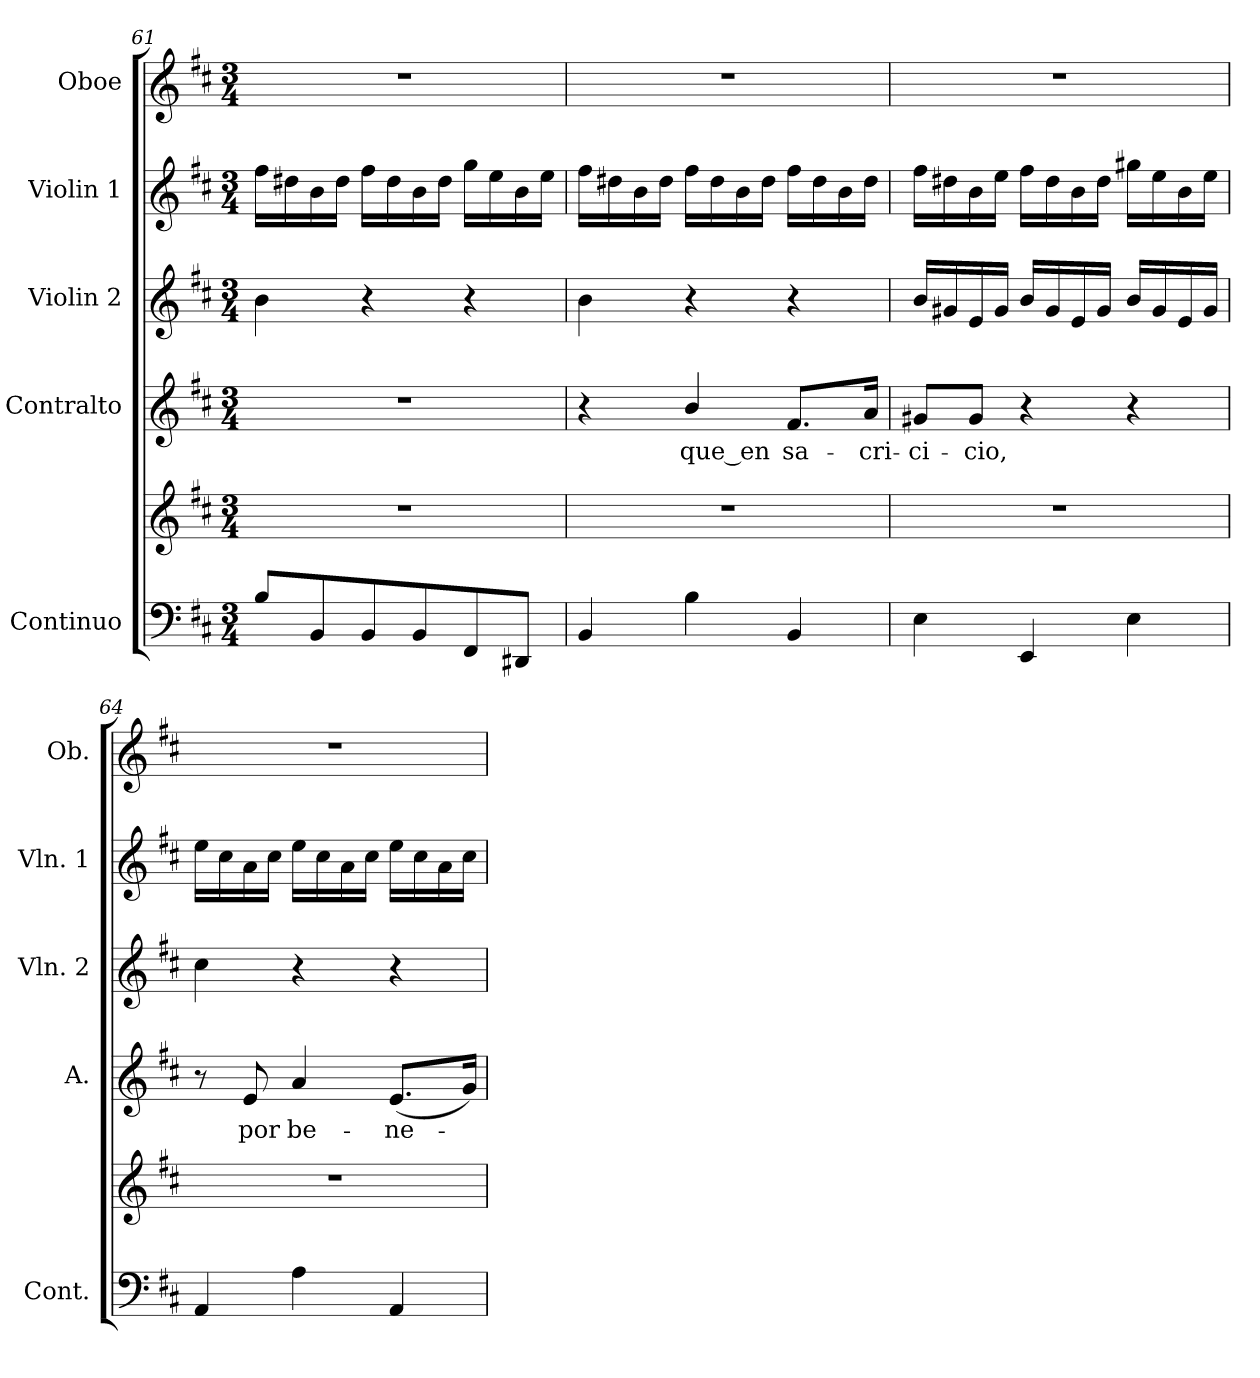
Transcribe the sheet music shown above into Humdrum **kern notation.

**kern	**kern	**kern	**text	**kern	**kern	**kern
*part5	*part5	*part4	*part4	*part3	*part2	*part1
*staff6	*staff5	*staff4	*staff4	*staff3	*staff2	*staff1
*I"Continuo	*	*I"Contralto	*	*I"Violin 2	*I"Violin 1	*I"Oboe
*I'Cont.	*	*I'A.	*	*I'Vln. 2	*I'Vln. 1	*I'Ob.
*clefF4	*clefG2	*clefG2	*	*clefG2	*clefG2	*clefG2
*k[f#c#]	*k[f#c#]	*k[f#c#]	*	*k[f#c#]	*k[f#c#]	*k[f#c#]
*D:	*D:	*D:	*	*D:	*D:	*D:
*M3/4	*M3/4	*M3/4	*	*M3/4	*M3/4	*M3/4
=61	=61	=61	=61	=61	=61	=61
!	!LO:N:vis=1	!LO:N:vis=1	!	!	!	!LO:N:vis=1
8Bi/L	2.r	2.r	.	4bi\	16ff#i\LL	2.r
.	.	.	.	.	16dd#Xi\	.
8BBi/	.	.	.	.	16bi\	.
.	.	.	.	.	16dd#i\JJ	.
8BBi/	.	.	.	4r	16ff#i\LL	.
.	.	.	.	.	16dd#i\	.
8BBi/	.	.	.	.	16bi\	.
.	.	.	.	.	16dd#i\JJ	.
8FF#i/	.	.	.	4r	16ggi\LL	.
.	.	.	.	.	16eei\	.
8DD#Xi/J	.	.	.	.	16bi\	.
.	.	.	.	.	16eei\JJ	.
=62	=62	=62	=62	=62	=62	=62
!	!LO:N:vis=1	!	!	!	!	!LO:N:vis=1
4BBi/	2.r	4r	.	4bi\	16ff#i\LL	2.r
.	.	.	.	.	16dd#Xi\	.
.	.	.	.	.	16bi\	.
.	.	.	.	.	16dd#i\JJ	.
!	!	!	!LO:LY:b:color=#000000	!	!	!
4Bi\	.	4bi/	que_en	4r	16ff#i\LL	.
.	.	.	.	.	16dd#i\	.
.	.	.	.	.	16bi\	.
.	.	.	.	.	16dd#i\JJ	.
!	!	!	!LO:LY:b:color=#000000	!	!	!
4BBi/	.	8.f#i/L	sa-	4r	16ff#i\LL	.
.	.	.	.	.	16dd#i\	.
.	.	.	.	.	16bi\	.
!	!	!	!LO:LY:b:color=#000000	!	!	!
.	.	16ai/Jk	-cri-	.	16dd#i\JJ	.
=63	=63	=63	=63	=63	=63	=63
!	!LO:N:vis=1	!	!	!	!	!
!	!	!	!LO:LY:b:color=#000000	!	!	!LO:N:vis=1
4Ei\	2.r	8g#Xi/L	-ci-	16bi/LL	16ff#i\LL	2.r
.	.	.	.	16g#Xi/	16dd#Xi\	.
!	!	!	!LO:LY:b:color=#000000	!	!	!
.	.	8g#i/J	-cio,	16ei/	16bi\	.
.	.	.	.	16g#i/JJ	16eei\JJ	.
4EEi/	.	4r	.	16bi/LL	16ff#i\LL	.
.	.	.	.	16g#i/	16dd#i\	.
.	.	.	.	16ei/	16bi\	.
.	.	.	.	16g#i/JJ	16dd#i\JJ	.
4Ei\	.	4r	.	16bi/LL	16gg#Xi\LL	.
.	.	.	.	16g#i/	16eei\	.
.	.	.	.	16ei/	16bi\	.
.	.	.	.	16g#i/JJ	16eei\JJ	.
!!LO:PB:g=z
=64	=64	=64	=64	=64	=64	=64
!	!LO:N:vis=1	!	!	!	!	!LO:N:vis=1
4AAi/	2.r	8r	.	4cc#i\	16eei\LL	2.r
.	.	.	.	.	16cc#i\	.
!	!	!	!LO:LY:b:color=#000000	!	!	!
.	.	8ei/	por	.	16ai\	.
.	.	.	.	.	16cc#i\JJ	.
!	!	!	!LO:LY:b:color=#000000	!	!	!
4Ai\	.	4ai/	be-	4r	16eei\LL	.
.	.	.	.	.	16cc#i\	.
.	.	.	.	.	16ai\	.
.	.	.	.	.	16cc#i\JJ	.
!	!	!	!LO:LY:b:color=#000000	!	!	!
4AAi/	.	(8.ei/L	-ne-	4r	16eei\LL	.
.	.	.	.	.	16cc#i\	.
.	.	.	.	.	16ai\	.
.	.	16gi/Jk)	.	.	16cc#i\JJ	.
=	=	=	=	=	=	=
*-	*-	*-	*-	*-	*-	*-
